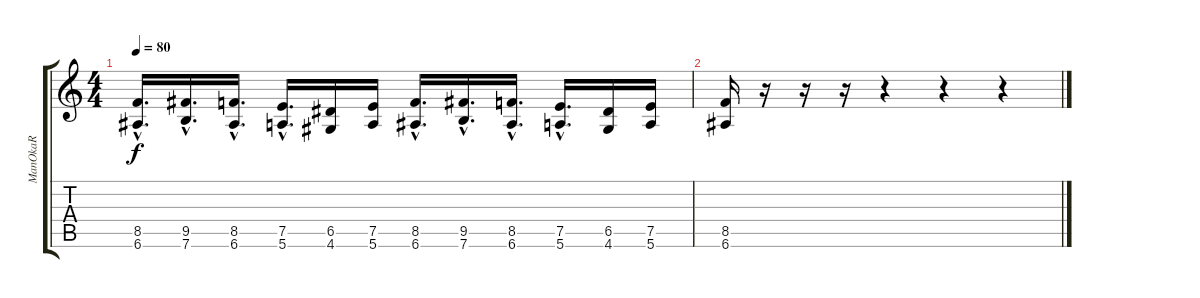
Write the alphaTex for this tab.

\track ("ManOkaR" "ManOkaR") {instrument distortionguitar}
\staff {score tabs}
\tuning (E4 B3 G3 D3 A2 E2) {hide}
\ts (4 4)
\tempo 80
\clef g2
\ks c
(8.5{hac} 6.6{hac}).16{d dy f} (9.5{hac} 7.6{hac}).16{d} (8.5{hac} 6.6{hac}).16{d} (7.5{hac} 5.6{hac}).16{d} (6.5 4.6).16 (7.5 5.6).16 (8.5{hac} 6.6{hac}).16{d} (9.5{hac} 7.6{hac}).16{d} (8.5{hac} 6.6{hac}).16{d} (7.5{hac} 5.6{hac}).16{d} (6.5 4.6).16 (7.5 5.6).16 |
(8.5 6.6).16 r.16 r.16 r.16 r.4 r.4 r.4
